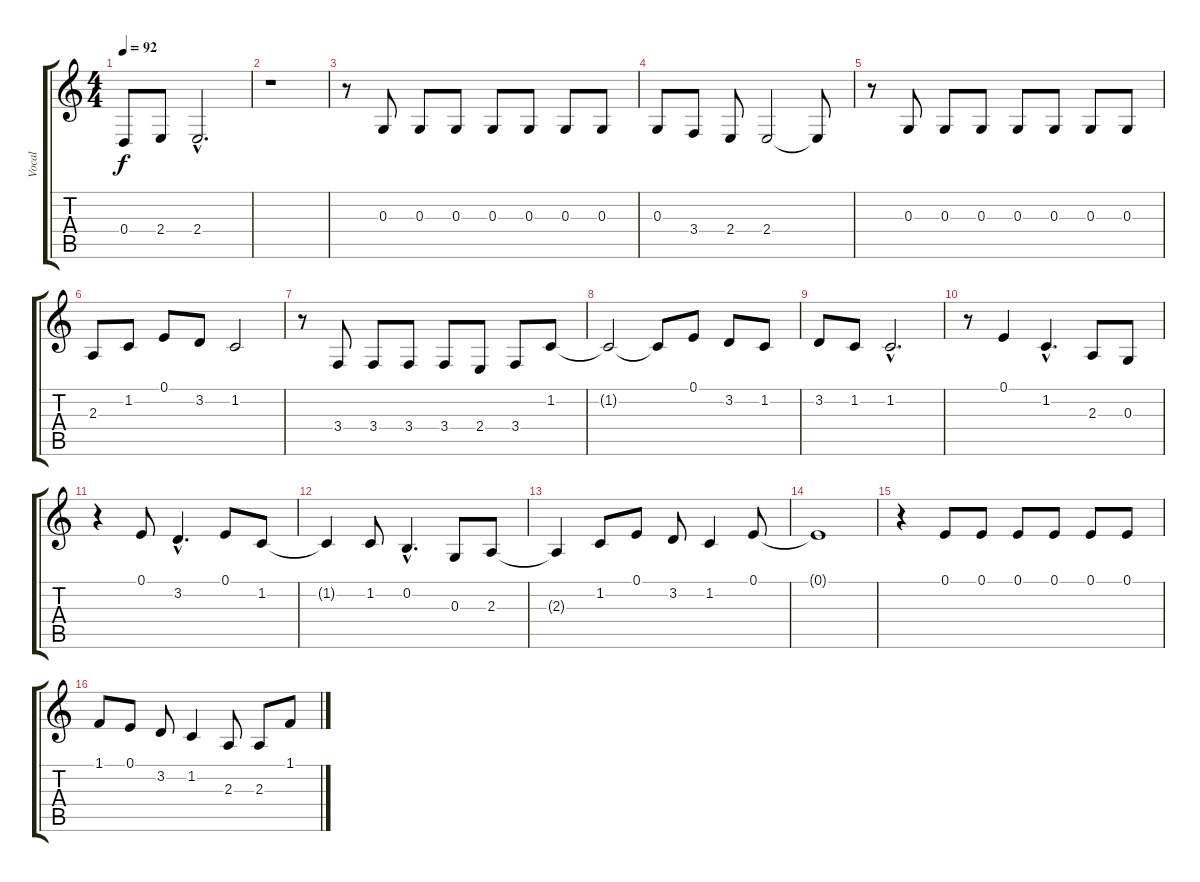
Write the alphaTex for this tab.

\track ("Vocal" "Vocal") {instrument stringensemble1}
\staff {score tabs}
\tuning (E4 B3 G3 D3 A2 E2) {hide}
\ts (4 4)
\tempo 92
\clef g2
\ks c
0.4.8{dy f} 2.4.8 2.4{hac}.2{d} |
r.1 |
r.8 0.3.8 0.3.8 0.3.8 0.3.8 0.3.8 0.3.8 0.3.8 |
0.3.8 3.4.8 2.4.8 2.4.2 2.4{t}.8 |
r.8 0.3.8 0.3.8 0.3.8 0.3.8 0.3.8 0.3.8 0.3.8 |
2.3.8 1.2.8 0.1.8 3.2.8 1.2.2 |
r.8 3.4.8 3.4.8 3.4.8 3.4.8 2.4.8 3.4.8 1.2.8 |
1.2{t}.2 1.2{t}.8 0.1.8 3.2.8 1.2.8 |
3.2.8 1.2.8 1.2{hac}.2{d} |
r.8 0.1.4 1.2{hac}.4{d} 2.3.8 0.3.8 |
r.4 0.1.8 3.2{hac}.4{d} 0.1.8 1.2.8 |
1.2{t}.4 1.2.8 0.2{hac}.4{d} 0.3.8 2.3.8 |
2.3{t}.4 1.2.8 0.1.8 3.2.8 1.2.4 0.1.8 |
0.1{t}.1 |
r.4 0.1.8 0.1.8 0.1.8 0.1.8 0.1.8 0.1.8 |
1.1.8 0.1.8 3.2.8 1.2.4 2.3.8 2.3.8 1.1.8
